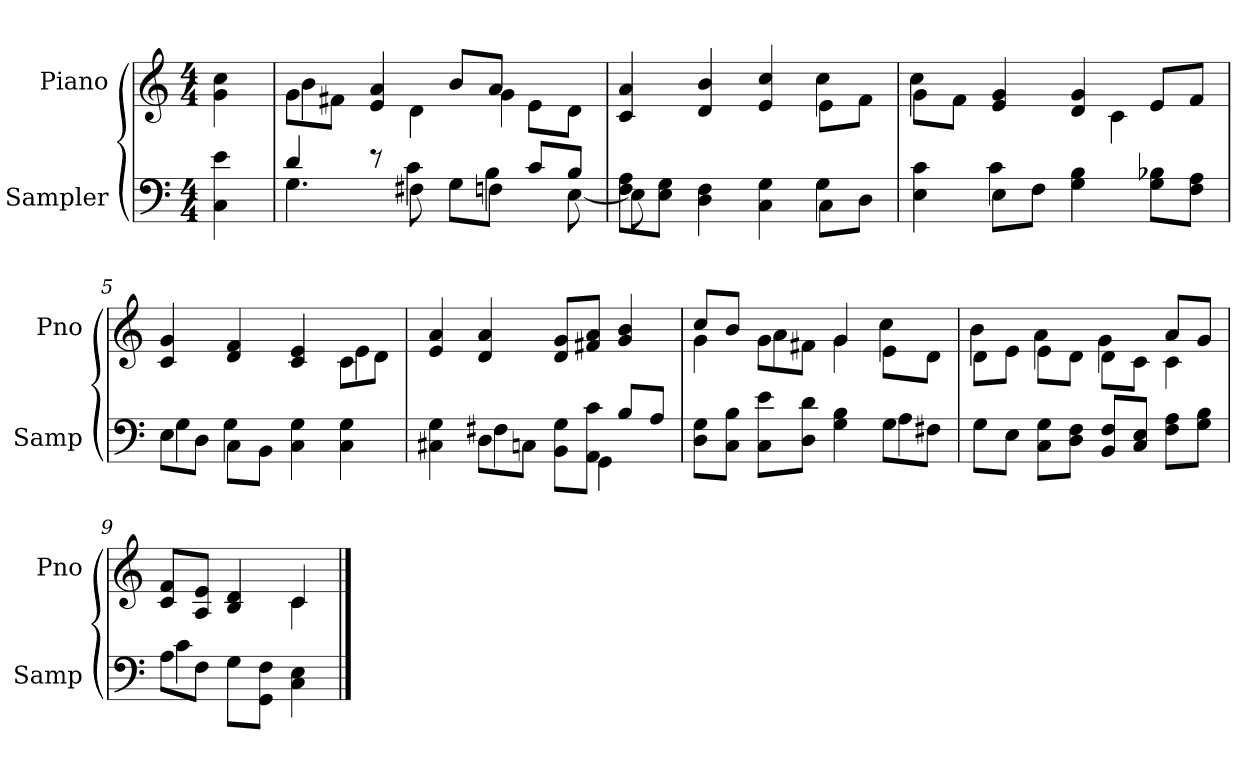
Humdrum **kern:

**kern	**kern
*part2	*part1
*staff2	*staff1
*I"Sampler	*I"Piano
*I'Samp	*I'Pno
*clefF4	*clefG2
*M4/4	*M4/4
=1	=1
4C\ 4e\	4g\ 4cc\
=2	=2
*^	*^
4d/	4.G	8g\L	4b
.	.	8f#X\J	.
8r	.	4e/ 4a/	8ryy
8F#X\	4c	.	4d
8G\L	.	8b/L	.
8Fn\J	4B	8a/J	4g
8c/L	.	8e\L	.
8B/J	[8E	8d\J	8ryy
=3	=3	=3	=3
8F\ 8A\L	8E]	4c/ 4a/	2.ryy
8E\ 8G\J	8ryy	.	.
*v	*v	*	*
4D\ 4F\	4d/ 4b/	.
4C\ 4G\	4e/ 4cc/	.
*^	*	*
8C\L	4G	8e\L	4cc
8D\J	.	8f\J	.
=4	=4	=4	=4
4E\ 4c\	4ryy	8g\L	4cc
.	.	8f\J	.
8E\L	4c	4e/ 4g/	4.ryy
8F\J	.	.	.
4G\ 4B\	2ryy	4d/ 4g/	.
.	.	.	4c
8G\ 8B-X\L	.	8e/L	.
8F\ 8A\J	.	8f/J	8ryy
=5	=5	=5	=5
8E\L	4G	4c/ 4g/	2.ryy
8D\J	.	.	.
8C\L	4G	4d/ 4f/	.
8BB\J	.	.	.
4C\ 4G\	2ryy	4c/ 4e/	.
4C\ 4G\	.	8c\L	4e
.	.	8d\J	.
*	*	*v	*v
=6	=6	=6
4C#X\ 4G\	4ryy	4e/ 4a/
8D\L	4F#X	4d/ 4a/
8Cn\J	.	.
8BB\ 8G\L	8ryy	8d/ 8g/L
8AA\ 8c\J	4GG	8f#X/ 8a/J
8B/L	.	4g/ 4b/
8A/J	8ryy	.
=7	=7	=7
*	*	*^
8D\ 8G\L	2.ryy	8cc/L	4g
8C\ 8B\J	.	8b/J	.
8C\ 8e\L	.	8g\L	4a
8D\ 8d\J	.	8f#X\J	.
4G\ 4B\	.	4g/	4g
8G\L	4A	8e\L	4cc
8F#X\J	.	8d\J	.
*v	*v	*	*
=8	=8	=8
8G\L	8d\L	4b
8E\J	8e\J	.
8C\ 8G\L	8e\L	4a
8D\ 8F\J	8d\J	.
8BB/ 8F/L	8d\L	4g
8C/ 8E/J	8c\J	.
8F\ 8A\L	8a/L	4c
8G\ 8B\J	8g/J	.
=9	=9	=9
*^	*	*
8A\L	4c	8c/ 8f/L	2ryy
8F\J	.	8A/ 8e/J	.
8G\L	2ryy	4B/ 4d/	.
8GG\ 8F\J	.	.	.
4C 4E	.	4c/	4c
*v	*v	*	*
*	*v	*v
==	==
*-	*-
